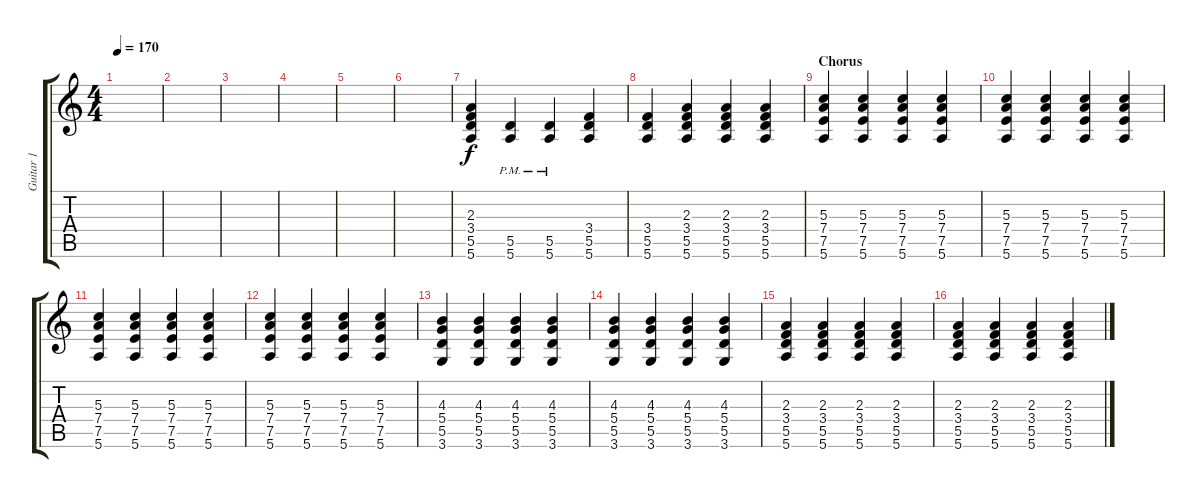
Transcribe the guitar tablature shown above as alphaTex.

\track ("Guitar 1" "Guitar 1") {instrument distortionguitar}
\staff {score tabs}
\tuning (E4 B3 G3 D3 A2 E2) {hide}
\ts (4 4)
\tempo 170
\clef g2
\ks c
|
|
|
|
|
|
(2.3 3.4 5.5 5.6).4 (5.5{pm} 5.6).4 (5.5{pm} 5.6).4 (3.4 5.5 5.6).4 |
(3.4 5.5 5.6).4 (2.3 3.4 5.5 5.6).4 (2.3 3.4 5.5 5.6).4 (2.3 3.4 5.5 5.6).4 |
\section ("" "Chorus")
(5.3 7.4 7.5 5.6).4 (5.3 7.4 7.5 5.6).4 (5.3 7.4 7.5 5.6).4 (5.3 7.4 7.5 5.6).4 |
(5.3 7.4 7.5 5.6).4 (5.3 7.4 7.5 5.6).4 (5.3 7.4 7.5 5.6).4 (5.3 7.4 7.5 5.6).4 |
(5.3 7.4 7.5 5.6).4 (5.3 7.4 7.5 5.6).4 (5.3 7.4 7.5 5.6).4 (5.3 7.4 7.5 5.6).4 |
(5.3 7.4 7.5 5.6).4 (5.3 7.4 7.5 5.6).4 (5.3 7.4 7.5 5.6).4 (5.3 7.4 7.5 5.6).4 |
(4.3 5.4 5.5 3.6).4 (4.3 5.4 5.5 3.6).4 (4.3 5.4 5.5 3.6).4 (4.3 5.4 5.5 3.6).4 |
(4.3 5.4 5.5 3.6).4 (4.3 5.4 5.5 3.6).4 (4.3 5.4 5.5 3.6).4 (4.3 5.4 5.5 3.6).4 |
(2.3 3.4 5.5 5.6).4 (2.3 3.4 5.5 5.6).4 (2.3 3.4 5.5 5.6).4 (2.3 3.4 5.5 5.6).4 |
(2.3 3.4 5.5 5.6).4 (2.3 3.4 5.5 5.6).4 (2.3 3.4 5.5 5.6).4 (2.3 3.4 5.5 5.6).4
